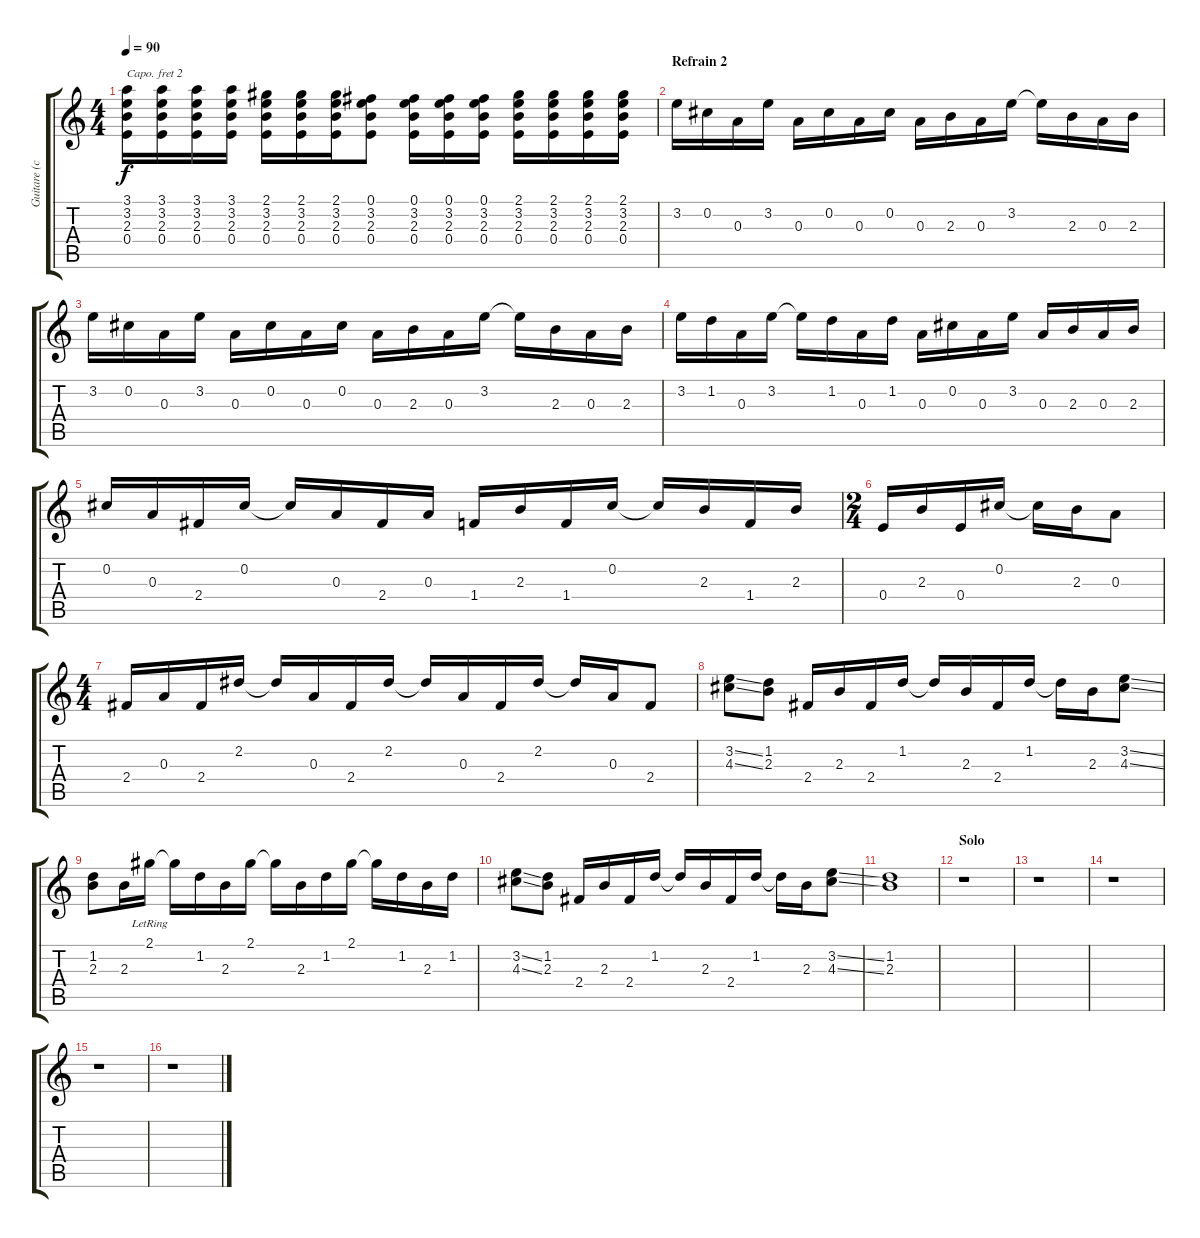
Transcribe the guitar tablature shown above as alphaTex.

\track ("Guitare (capo 2)" "Guitare (c") {instrument acousticguitarsteel}
\staff {score tabs}
\capo 2
\tuning (E4 B3 G3 D3 A2 E2) {hide}
\ts (4 4)
\tempo 90
\clef g2
\ks c
(3.1 3.2 2.3 0.4).16{dy f} (3.1 3.2 2.3 0.4).16 (3.1 3.2 2.3 0.4).16 (3.1 3.2 2.3 0.4).16 (2.1 3.2 2.3 0.4).16 (2.1 3.2 2.3 0.4).16 (2.1 3.2 2.3 0.4).16 (0.1 3.2 2.3 0.4).8 (0.1 3.2 2.3 0.4).16 (0.1 3.2 2.3 0.4).16 (0.1 3.2 2.3 0.4).16 (2.1 3.2 2.3 0.4).16 (2.1 3.2 2.3 0.4).16 (2.1 3.2 2.3 0.4).16 (2.1 3.2 2.3 0.4).16 |
\section ("" "Refrain 2")
3.2.16 0.2.16 0.3.16 3.2.16 0.3.16 0.2.16 0.3.16 0.2.16 0.3.16 2.3.16 0.3.16 3.2.16 3.2{t}.16 2.3.16 0.3.16 2.3.16 |
3.2.16 0.2.16 0.3.16 3.2.16 0.3.16 0.2.16 0.3.16 0.2.16 0.3.16 2.3.16 0.3.16 3.2.16 3.2{t}.16 2.3.16 0.3.16 2.3.16 |
3.2.16 1.2.16 0.3.16 3.2.16 3.2{t}.16 1.2.16 0.3.16 1.2.16 0.3.16 0.2.16 0.3.16 3.2.16 0.3.16 2.3.16 0.3.16 2.3.16 |
0.2.16 0.3.16 2.4.16 0.2.16 0.2{t}.16 0.3.16 2.4.16 0.3.16 1.4.16 2.3.16 1.4.16 0.2.16 0.2{t}.16 2.3.16 1.4.16 2.3.16 |
\ts (2 4)
0.4.16 2.3.16 0.4.16 0.2.16 0.2{t}.16 2.3.16 0.3.8 |
\ts (4 4)
2.4.16 0.3.16 2.4.16 2.2.16 2.2{t}.16 0.3.16 2.4.16 2.2.16 2.2{t}.16 0.3.16 2.4.16 2.2.16 2.2{t}.16 0.3.16 2.4.8 |
(3.2{ss} 4.3{ss}).8 (1.2 2.3).8 2.4.16 2.3.16 2.4.16 1.2.16 1.2{t}.16 2.3.16 2.4.16 1.2.16 1.2{t}.16 2.3.16 (3.2{ss} 4.3{ss}).8 |
(1.2 2.3).8 2.3.16 2.1{lr}.16 2.1{t}.16 1.2.16 2.3.16 2.1.16 2.1{t}.16 2.3.16 1.2.16 2.1.16 2.1{t}.16 1.2.16 2.3.16 1.2.16 |
(3.2{ss} 4.3{ss}).8 (1.2 2.3).8 2.4.16 2.3.16 2.4.16 1.2.16 1.2{t}.16 2.3.16 2.4.16 1.2.16 1.2{t}.16 2.3.16 (3.2{ss} 4.3{ss}).8 |
(1.2 2.3).1 |
\section ("" "Solo")
r.1 |
r.1 |
r.1 |
r.1 |
r.1
